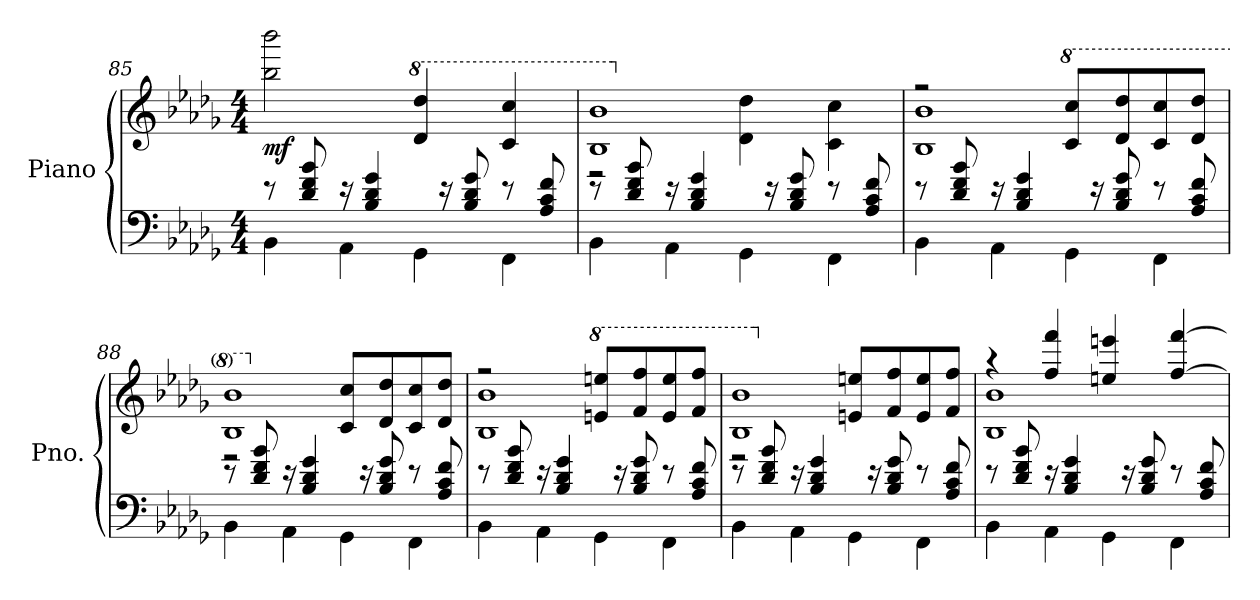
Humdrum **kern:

**kern	**kern	**dynam
*part1	*part1	*part1
*staff2	*staff1	*staff1/2
*I"Piano	*	*
*I'Pno.	*	*
!!LO:LB:g=z
*clefF4	*clefG2	*
*k[b-e-a-d-g-]	*k[b-e-a-d-g-]	*
*M4/4	*M4/4	*
=85	=85	=85
*^	*	*
!	!	!	!LO:DY:b
4BB-\	8re	2bb-\ 2bbb-\	mf
.	8d-/ 8f/ 8b-/	.	.
4AA-\	16re	.	.
.	4B-/ 4d-/ 4g-/	.	.
*	*	*8va	*
4GG-\	.	4dd-/ 4ddd-/	.
.	16re	.	.
.	8B-/ 8d-/ 8g-/	.	.
4FF\	8re	4cc/ 4ccc/	.
.	8A-/ 8c/ 8f/	.	.
=86	=86	=86	=86
*	*	*^	*
4BB-\	8re	1b- 1bb-	2r	.
.	8d-/ 8f/ 8b-/	.	.	.
4AA-\	16re	.	.	.
.	4B-/ 4d-/ 4g-/	.	.	.
*	*	*X8va	*	*
4GG-\	.	.	4d-\ 4dd-\	.
.	16re	.	.	.
.	8B-/ 8d-/ 8g-/	.	.	.
4FF\	8re	.	4c\ 4cc\	.
.	8A-/ 8c/ 8f/	.	.	.
=87	=87	=87	=87	=87
4BB-\	8re	2r	1B- 1b-	.
.	8d-/ 8f/ 8b-/	.	.	.
4AA-\	16re	.	.	.
.	4B-/ 4d-/ 4g-/	.	.	.
*	*	*8va	*	*
4GG-\	.	8cc/ 8ccc/L	.	.
.	16re	.	.	.
.	8B-/ 8d-/ 8g-/	8dd-/ 8ddd-/	.	.
4FF\	8re	8cc/ 8ccc/	.	.
.	8A-/ 8c/ 8f/	8dd-/ 8ddd-/J	.	.
!!LO:LB:g=z	!!
=88	=88	=88	=88	=88
4BB-\	8re	1b- 1bb-	2r	.
.	8d-/ 8f/ 8b-/	.	.	.
4AA-\	16re	.	.	.
.	4B-/ 4d-/ 4g-/	.	.	.
*	*	*X8va	*	*
4GG-\	.	.	8c/ 8cc/L	.
.	16re	.	.	.
.	8B-/ 8d-/ 8g-/	.	8d-/ 8dd-/	.
4FF\	8re	.	8c/ 8cc/	.
.	8A-/ 8c/ 8f/	.	8d-/ 8dd-/J	.
=89	=89	=89	=89	=89
4BB-\	8re	2r	1B- 1b-	.
.	8d-/ 8f/ 8b-/	.	.	.
4AA-\	16re	.	.	.
.	4B-/ 4d-/ 4g-/	.	.	.
*	*	*8va	*	*
4GG-\	.	8een/ 8eeen/L	.	.
.	16re	.	.	.
.	8B-/ 8d-/ 8g-/	8ff/ 8fff/	.	.
4FF\	8re	8ee/ 8eee/	.	.
.	8A-/ 8c/ 8f/	8ff/ 8fff/J	.	.
=90	=90	=90	=90	=90
4BB-\	8re	1b- 1bb-	2r	.
.	8d-/ 8f/ 8b-/	.	.	.
4AA-\	16re	.	.	.
.	4B-/ 4d-/ 4g-/	.	.	.
*	*	*X8va	*	*
4GG-\	.	.	8en/ 8een/L	.
.	16re	.	.	.
.	8B-/ 8d-/ 8g-/	.	8f/ 8ff/	.
4FF\	8re	.	8e/ 8ee/	.
.	8A-/ 8c/ 8f/	.	8f/ 8ff/J	.
!!LO:PB:g=z	!!
=91	=91	=91	=91	=91
4BB-\	8re	4r	1B- 1b-	.
.	8d-/ 8f/ 8b-/	.	.	.
4AA-\	16re	4ff/ 4fff/	.	.
.	4B-/ 4d-/ 4g-/	.	.	.
4GG-\	.	4een/ 4eeen/	.	.
.	16re	.	.	.
.	8B-/ 8d-/ 8g-/	.	.	.
4FF\	8re	[4ff/ [4fff/	.	.
.	8A-/ 8c/ 8f/	.	.	.
*v	*v	*	*	*
*	*v	*v	*
=	=	=
*-	*-	*-
